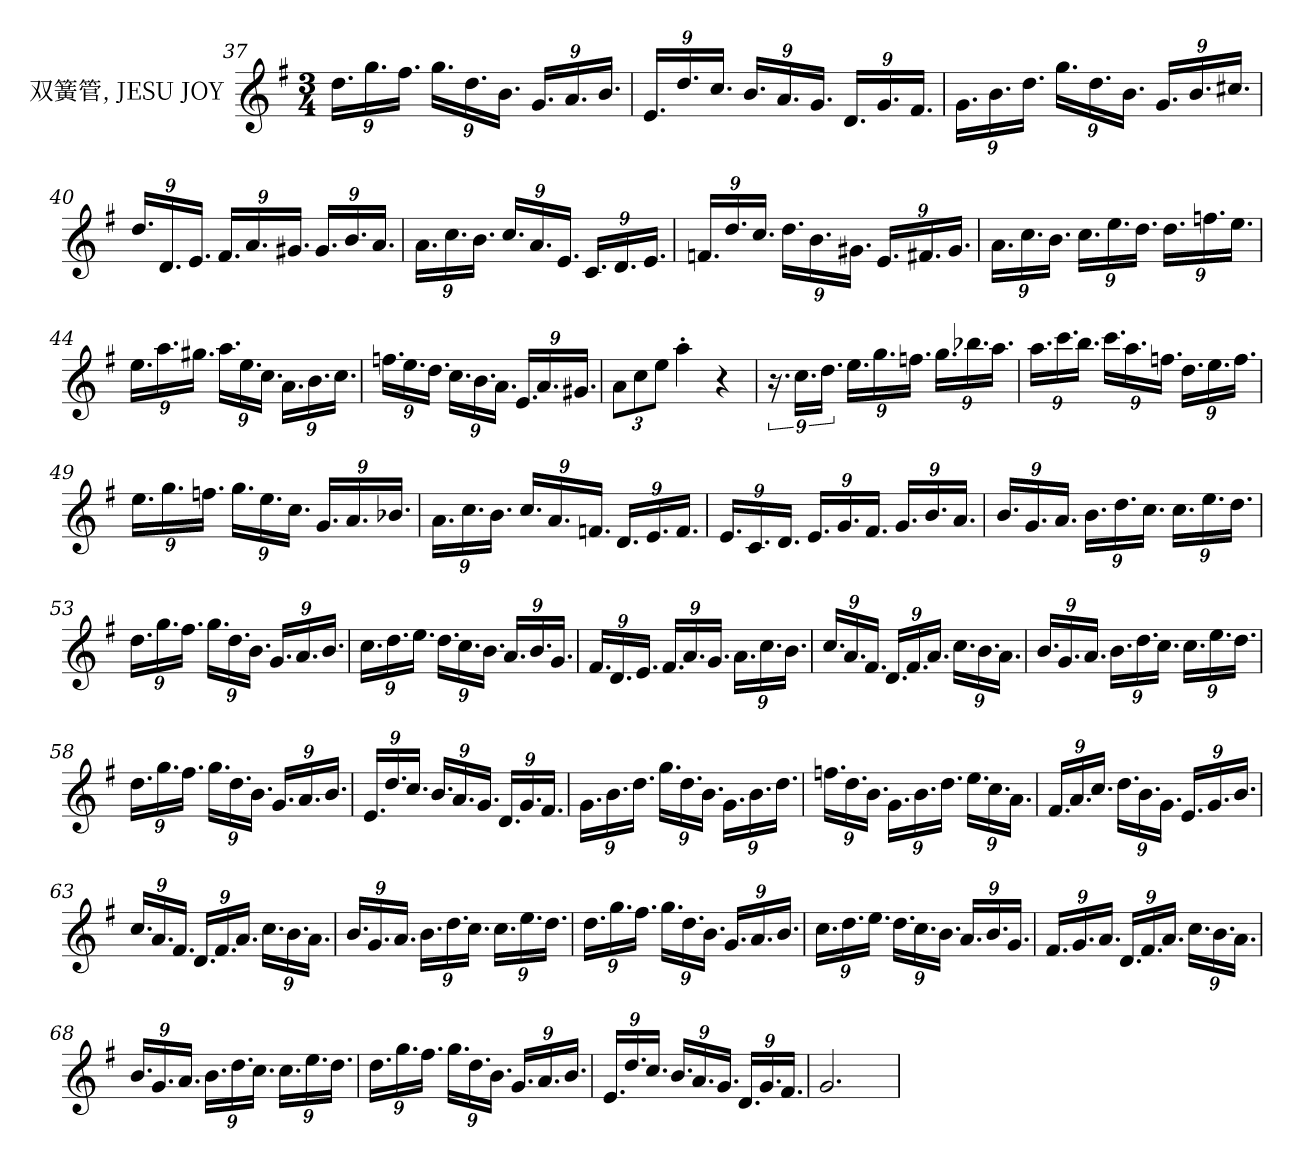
**kern
*part1
*staff1
*I"双簧管, JESU JOY
*clefG2
*k[f#]
*M3/4
*Xbrackettup
=37
18.dd\LL
18.gg\
18.ff#\JJ
18.gg\LL
18.dd\
18.b\JJ
18.g/LL
18.a/
18.b/JJ
=38
18.e/LL
18.dd/
18.cc/JJ
18.b/LL
18.a/
18.g/JJ
18.d/LL
18.g/
18.f#/JJ
!!LO:LB:g=z
=39
18.g\LL
18.b\
18.dd\JJ
18.gg\LL
18.dd\
18.b\JJ
18.g/LL
18.b/
18.cc#X/JJ
=40
18.dd/LL
18.d/
18.e/JJ
18.f#/LL
18.a/
18.g#X/JJ
18.g#/LL
18.b/
18.a/JJ
=41
18.a\LL
18.cc\
18.b\JJ
18.cc/LL
18.a/
18.e/JJ
18.c/LL
18.d/
18.e/JJ
!!LO:LB:g=z
=42
18.fn/LL
18.dd/
18.cc/JJ
18.dd\LL
18.b\
18.g#X\JJ
18.e/LL
18.f#X/
18.g#/JJ
=43
18.a\LL
18.cc\
18.b\JJ
18.cc\LL
18.ee\
18.dd\JJ
18.dd\LL
18.ffn\
18.ee\JJ
=44
18.ee\LL
18.aa\
18.gg#X\JJ
18.aa\LL
18.ee\
18.cc\JJ
18.a\LL
18.b\
18.cc\JJ
!!LO:LB:g=z
=45
18.ffn\LL
18.ee\
18.dd\JJ
18.cc\LL
18.b\
18.a\JJ
18.e/LL
18.a/
18.g#X/JJ
=46
12a\L
12cc\
12ee\J
4aa'\
4r
=47
*brackettup
18.r
18.cc\LL
18.dd\JJ
18.ee\LL
18.gg\
18.ffn\JJ
18.gg\LL
18.bb-X\
18.aa\JJ
!!LO:LB:g=z
=48
*Xbrackettup
18.aa\LL
18.ccc\
18.bb\JJ
18.ccc\LL
18.aa\
18.ffn\JJ
18.dd\LL
18.ee\
18.ff\JJ
=49
18.ee\LL
18.gg\
18.ffn\JJ
18.gg\LL
18.ee\
18.cc\JJ
18.g/LL
18.a/
18.b-X/JJ
=50
18.a\LL
18.cc\
18.b\JJ
18.cc/LL
18.a/
18.fn/JJ
18.d/LL
18.e/
18.f/JJ
!!LO:LB:g=z
=51
18.e/LL
18.c/
18.d/JJ
18.e/LL
18.g/
18.f#/JJ
18.g/LL
18.b/
18.a/JJ
=52
18.b/LL
18.g/
18.a/JJ
18.b\LL
18.dd\
18.cc\JJ
18.cc\LL
18.ee\
18.dd\JJ
=53
18.dd\LL
18.gg\
18.ff#\JJ
18.gg\LL
18.dd\
18.b\JJ
18.g/LL
18.a/
18.b/JJ
!!LO:LB:g=z
=54
18.cc\LL
18.dd\
18.ee\JJ
18.dd\LL
18.cc\
18.b\JJ
18.a/LL
18.b/
18.g/JJ
=55
18.f#/LL
18.d/
18.e/JJ
18.f#/LL
18.a/
18.g/JJ
18.a\LL
18.cc\
18.b\JJ
=56
18.cc/LL
18.a/
18.f#/JJ
18.d/LL
18.f#/
18.a/JJ
18.cc\LL
18.b\
18.a\JJ
!!LO:LB:g=z
=57
18.b/LL
18.g/
18.a/JJ
18.b\LL
18.dd\
18.cc\JJ
18.cc\LL
18.ee\
18.dd\JJ
=58
18.dd\LL
18.gg\
18.ff#\JJ
18.gg\LL
18.dd\
18.b\JJ
18.g/LL
18.a/
18.b/JJ
=59
18.e/LL
18.dd/
18.cc/JJ
18.b/LL
18.a/
18.g/JJ
18.d/LL
18.g/
18.f#/JJ
!!LO:LB:g=z
=60
18.g\LL
18.b\
18.dd\JJ
18.gg\LL
18.dd\
18.b\JJ
18.g\LL
18.b\
18.dd\JJ
=61
18.ffn\LL
18.dd\
18.b\JJ
18.g\LL
18.b\
18.dd\JJ
18.ee\LL
18.cc\
18.a\JJ
=62
18.f#/LL
18.a/
18.cc/JJ
18.dd\LL
18.b\
18.g\JJ
18.e/LL
18.g/
18.b/JJ
!!LO:LB:g=z
=63
18.cc/LL
18.a/
18.f#/JJ
18.d/LL
18.f#/
18.a/JJ
18.cc\LL
18.b\
18.a\JJ
=64
18.b/LL
18.g/
18.a/JJ
18.b\LL
18.dd\
18.cc\JJ
18.cc\LL
18.ee\
18.dd\JJ
=65
18.dd\LL
18.gg\
18.ff#\JJ
18.gg\LL
18.dd\
18.b\JJ
18.g/LL
18.a/
18.b/JJ
!!LO:LB:g=z
=66
18.cc\LL
18.dd\
18.ee\JJ
18.dd\LL
18.cc\
18.b\JJ
18.a/LL
18.b/
18.g/JJ
=67
18.f#/LL
18.g/
18.a/JJ
18.d/LL
18.f#/
18.a/JJ
18.cc\LL
18.b\
18.a\JJ
=68
18.b/LL
18.g/
18.a/JJ
18.b\LL
18.dd\
18.cc\JJ
18.cc\LL
18.ee\
18.dd\JJ
!!LO:PB:g=z
=69
18.dd\LL
18.gg\
18.ff#\JJ
18.gg\LL
18.dd\
18.b\JJ
18.g/LL
18.a/
18.b/JJ
=70
*MM60
18.e/LL
18.dd/
18.cc/JJ
*MM45
18.b/LL
18.a/
18.g/JJ
*MM40
18.d/LL
18.g/
18.f#/JJ
=71
2.g/
=
*-
